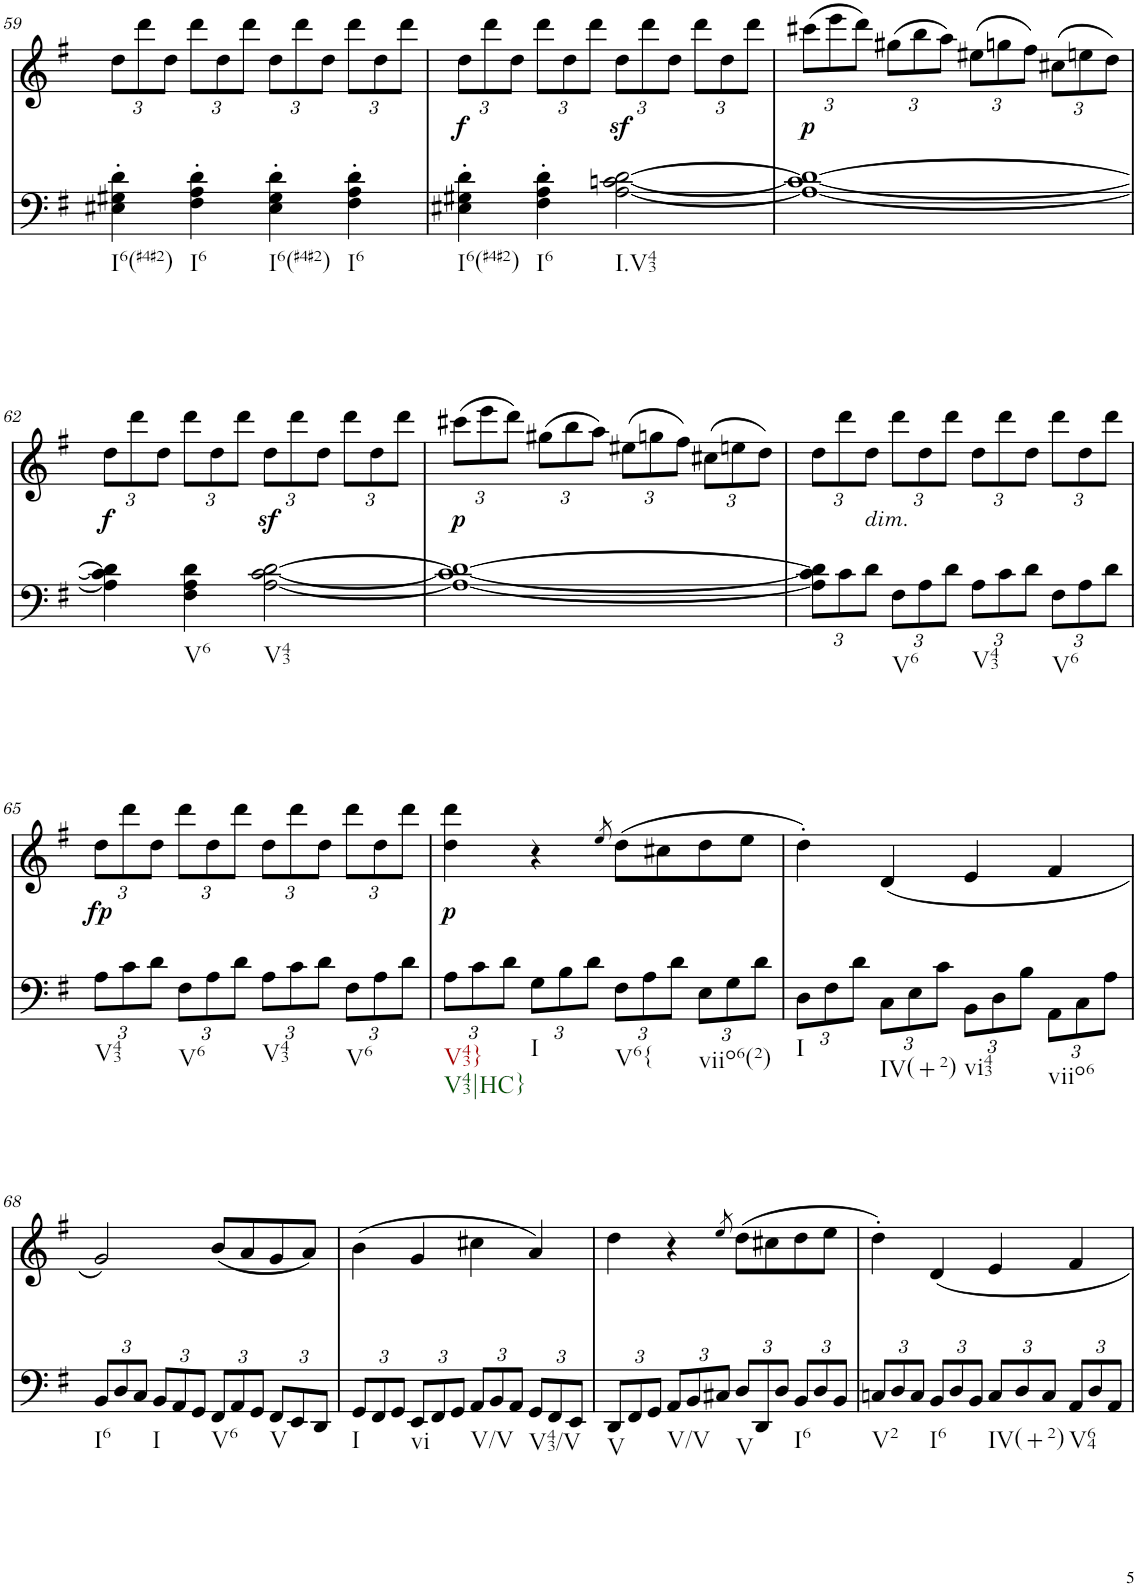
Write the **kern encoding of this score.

**kern	**kern	**text	**dynam
*part2	*part1	*part1	*part1
*staff2	*staff1	*staff1	*staff1
*I"piano	*I"piano	*	*
*I'Pno	*I'Pno	*	*
!!LO:PB:g=z
*clefF4	*clefG2	*	*
*k[f#]	*k[f#]	*	*
*G:	*G:	*	*
*M2/2	*M2/2	*	*
*met(c|)	*met(c|)	*	*
*	*Xbrackettup	*	*
=59	=59	=59	=59
!LO:TX:b:t=I6(#4#2)	!	!	!
4E#X\' 4G#X\' 4d\'	12dd\L	.	.
.	12ddd\	.	.
.	12dd\J	.	.
!LO:TX:b:t=I6	!	!	!
4F#\' 4A\' 4d\'	12ddd\L	.	.
.	12dd\	.	.
.	12ddd\J	.	.
!LO:TX:b:t=I6(#4#2)	!	!	!
4E#\' 4G#\' 4d\'	12dd\L	.	.
.	12ddd\	.	.
.	12dd\J	.	.
!LO:TX:b:t=I6	!	!	!
4F#\' 4A\' 4d\'	12ddd\L	.	.
.	12dd\	.	.
.	12ddd\J	.	.
=60	=60	=60	=60
!LO:TX:b:t=I6(#4#2)	!	!	!
!	!	!LO:LY:b	!LO:DY:b
4E#X\' 4G#X\' 4d\'	12dd\L	f	f
.	12ddd\	.	.
.	12dd\J	.	.
!LO:TX:b:t=I6	!	!	!
4F#\' 4A\' 4d\'	12ddd\L	.	.
.	12dd\	.	.
.	12ddd\J	.	.
!LO:TX:b:t=I.V43	!	!	!
!	!	!LO:LY:b	!
[2A\ [2cn\ [2d\	12ddz<\L	sf	.
.	12ddd\	.	.
.	12dd\J	.	.
.	12ddd\L	.	.
.	12dd\	.	.
.	12ddd\J	.	.
=61	=61	=61	=61
!	!	!LO:LY:b	!LO:DY:b
1A_ 1c_ 1d_	(12ccc#X\L	p	p
.	12eee\	.	.
.	12ddd\J)	.	.
.	(12gg#X\L	.	.
.	12bb\	.	.
.	12aa\J)	.	.
.	(12ee#X\L	.	.
.	12ggn\	.	.
.	12ff#\J)	.	.
.	(12cc#X\L	.	.
.	12een\	.	.
.	12dd\J)	.	.
!!LO:LB:g=z
=62	=62	=62	=62
!	!	!LO:LY:b	!LO:DY:b
4A\] 4c\] 4d\]	12dd\L	f	f
.	12ddd\	.	.
.	12dd\J	.	.
!LO:TX:b:t=V6	!	!	!
4F#\ 4A\ 4d\	12ddd\L	.	.
.	12dd\	.	.
.	12ddd\J	.	.
!LO:TX:b:t=V43	!	!	!
!	!	!LO:LY:b	!
[2A\ [2c\ [2d\	12ddz<\L	sf	.
.	12ddd\	.	.
.	12dd\J	.	.
.	12ddd\L	.	.
.	12dd\	.	.
.	12ddd\J	.	.
=63	=63	=63	=63
!	!	!LO:LY:b	!LO:DY:b
1A_ 1c_ 1d_	(12ccc#X\L	p	p
.	12eee\	.	.
.	12ddd\J)	.	.
.	(12gg#X\L	.	.
.	12bb\	.	.
.	12aa\J)	.	.
.	(12ee#X\L	.	.
.	12ggn\	.	.
.	12ff#\J)	.	.
.	(12cc#X\L	.	.
.	12een\	.	.
.	12dd\J)	.	.
=64	=64	=64	=64
*Xbrackettup	*	*	*
12A\] 12c\] 12d\]L	12dd\L	.	.
12c\	12ddd\	.	.
!	!LO:TX:b:i:t=dim.	!	!
12d\J	12dd\J	.	.
!LO:TX:b:t=V6	!	!	!
12F#\L	12ddd\L	.	.
12A\	12dd\	.	.
12d\J	12ddd\J	.	.
!LO:TX:b:t=V43	!	!	!
12A\L	12dd\L	.	.
12c\	12ddd\	.	.
12d\J	12dd\J	.	.
!LO:TX:b:t=V6	!	!	!
12F#\L	12ddd\L	.	.
12A\	12dd\	.	.
12d\J	12ddd\J	.	.
!!LO:LB:g=z
=65	=65	=65	=65
!LO:TX:b:t=V43	!	!	!
!	!	!LO:LY:b	!LO:DY:b
12A\L	12dd\L	fp	fp
12c\	12ddd\	.	.
12d\J	12dd\J	.	.
!LO:TX:b:t=V6	!	!	!
12F#\L	12ddd\L	.	.
12A\	12dd\	.	.
12d\J	12ddd\J	.	.
!LO:TX:b:t=V43	!	!	!
12A\L	12dd\L	.	.
12c\	12ddd\	.	.
12d\J	12dd\J	.	.
!LO:TX:b:t=V6	!	!	!
12F#\L	12ddd\L	.	.
12A\	12dd\	.	.
12d\J	12ddd\J	.	.
=66	=66	=66	=66
!LO:TX:b:t=V43}	!	!	!
!LO:TX:b:t=V43|HC}	!	!	!
!	!	!LO:LY:b	!LO:DY:b
12A\L	4dd\ 4ddd\	p	p
12c\	.	.	.
12d\J	.	.	.
!LO:TX:b:t=I	!	!	!
12G\L	4r	.	.
12B\	.	.	.
12d\J	.	.	.
.	8qee/	.	.
!LO:TX:b:t=V6{	!	!	!
12F#\L	(8dd\L	.	.
12A\	.	.	.
.	8cc#X\	.	.
12d\J	.	.	.
!LO:TX:b:t=viio6(2)	!	!	!
12E\L	8dd\	.	.
12G\	.	.	.
.	8ee\J	.	.
12d\J	.	.	.
=67	=67	=67	=67
!LO:TX:b:t=I	!	!	!
12D\L	4dd'\)	.	.
12F#\	.	.	.
12d\J	.	.	.
!LO:TX:b:t=IV(+2)	!	!	!
12C\L	(4d/	.	.
12E\	.	.	.
12c\J	.	.	.
!LO:TX:b:t=vi43	!	!	!
12BB\L	4e/	.	.
12D\	.	.	.
12B\J	.	.	.
!LO:TX:b:t=viio6	!	!	!
12AA\L	4f#/	.	.
12C\	.	.	.
12A\J	.	.	.
!!LO:LB:g=z
=68	=68	=68	=68
!LO:TX:b:t=I6	!	!	!
12BB/L	2g/)	.	.
12D/	.	.	.
12C/J	.	.	.
!LO:TX:b:t=I	!	!	!
12BB/L	.	.	.
12AA/	.	.	.
12GG/J	.	.	.
!LO:TX:b:t=V6	!	!	!
12FF#/L	(8b/L	.	.
12AA/	.	.	.
.	8a/	.	.
12GG/J	.	.	.
!LO:TX:b:t=V	!	!	!
12FF#/L	8g/	.	.
12EE/	.	.	.
.	8a/J)	.	.
12DD/J	.	.	.
=69	=69	=69	=69
!LO:TX:b:t=I	!	!	!
12GG/L	(4b\	.	.
12FF#/	.	.	.
12GG/J	.	.	.
!LO:TX:b:t=vi	!	!	!
12EE/L	4g/	.	.
12FF#/	.	.	.
12GG/J	.	.	.
!LO:TX:b:t=V/V	!	!	!
12AA/L	4cc#X\	.	.
12BB/	.	.	.
12AA/J	.	.	.
!LO:TX:b:t=V43/V	!	!	!
12GG/L	4a/)	.	.
12FF#/	.	.	.
12EE/J	.	.	.
=70	=70	=70	=70
!LO:TX:b:t=V	!	!	!
12DD/L	4dd\	.	.
12FF#/	.	.	.
12GG/J	.	.	.
!LO:TX:b:t=V/V	!	!	!
12AA/L	4r	.	.
12BB/	.	.	.
12C#X/J	.	.	.
.	8qee/	.	.
!LO:TX:b:t=V	!	!	!
12D/L	(8dd\L	.	.
12DD/	.	.	.
.	8cc#X\	.	.
12D/J	.	.	.
!LO:TX:b:t=I6	!	!	!
12BB/L	8dd\	.	.
12D/	.	.	.
.	8ee\J	.	.
12BB/J	.	.	.
=71	=71	=71	=71
!LO:TX:b:t=V2	!	!	!
12Cn/L	4dd'\)	.	.
12D/	.	.	.
12C/J	.	.	.
!LO:TX:b:t=I6	!	!	!
12BB/L	4d/	.	.
12D/	.	.	.
12BB/J	.	.	.
!LO:TX:b:t=IV(+2)	!	!	!
12C/L	4e/	.	.
12D/	.	.	.
12C/J	.	.	.
!LO:TX:b:t=V64	!	!	!
12AA/L	4f#/	.	.
12D/	.	.	.
12AA/J	.	.	.
=	=	=	=
*-	*-	*-	*-
